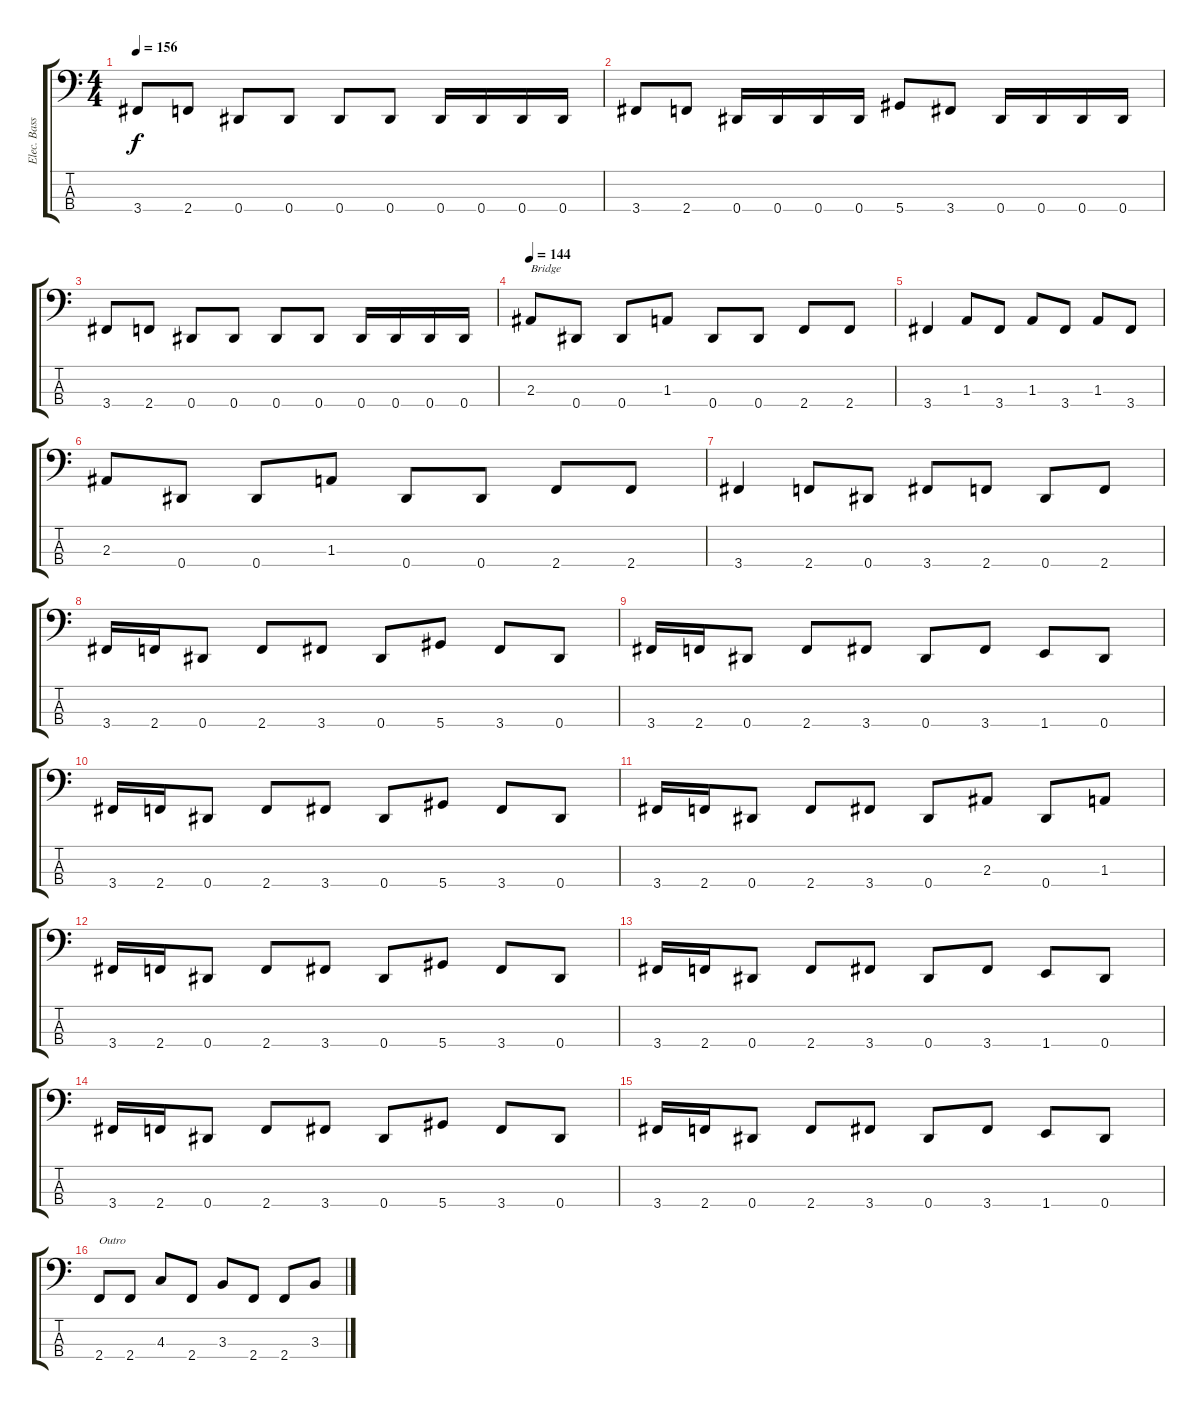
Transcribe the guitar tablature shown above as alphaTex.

\track ("Elec. Bass" "Elec. Bass") {instrument electricbasspick}
\staff {score tabs}
\tuning (Gb2 Db2 Ab1 Eb1) {hide}
\ts (4 4)
\tempo 156
\clef f4
\ks c
3.4.8{dy f} 2.4.8 0.4.8 0.4.8 0.4.8 0.4.8 0.4.16 0.4.16 0.4.16 0.4.16 |
3.4.8 2.4.8 0.4.16 0.4.16 0.4.16 0.4.16 5.4.8 3.4.8 0.4.16 0.4.16 0.4.16 0.4.16 |
3.4.8 2.4.8 0.4.8 0.4.8 0.4.8 0.4.8 0.4.16 0.4.16 0.4.16 0.4.16 |
\tempo 144
2.3.8{txt "Bridge"} 0.4.8 0.4.8 1.3.8 0.4.8 0.4.8 2.4.8 2.4.8 |
3.4.4 1.3.8 3.4.8 1.3.8 3.4.8 1.3.8 3.4.8 |
2.3.8 0.4.8 0.4.8 1.3.8 0.4.8 0.4.8 2.4.8 2.4.8 |
3.4.4 2.4.8 0.4.8 3.4.8 2.4.8 0.4.8 2.4.8 |
3.4.16 2.4.16 0.4.8 2.4.8 3.4.8 0.4.8 5.4.8 3.4.8 0.4.8 |
3.4.16 2.4.16 0.4.8 2.4.8 3.4.8 0.4.8 3.4.8 1.4.8 0.4.8 |
3.4.16 2.4.16 0.4.8 2.4.8 3.4.8 0.4.8 5.4.8 3.4.8 0.4.8 |
3.4.16 2.4.16 0.4.8 2.4.8 3.4.8 0.4.8 2.3.8 0.4.8 1.3.8 |
3.4.16 2.4.16 0.4.8 2.4.8 3.4.8 0.4.8 5.4.8 3.4.8 0.4.8 |
3.4.16 2.4.16 0.4.8 2.4.8 3.4.8 0.4.8 3.4.8 1.4.8 0.4.8 |
3.4.16 2.4.16 0.4.8 2.4.8 3.4.8 0.4.8 5.4.8 3.4.8 0.4.8 |
3.4.16 2.4.16 0.4.8 2.4.8 3.4.8 0.4.8 3.4.8 1.4.8 0.4.8 |
2.4.8{txt "Outro"} 2.4.8 4.3.8 2.4.8 3.3.8 2.4.8 2.4.8 3.3.8
